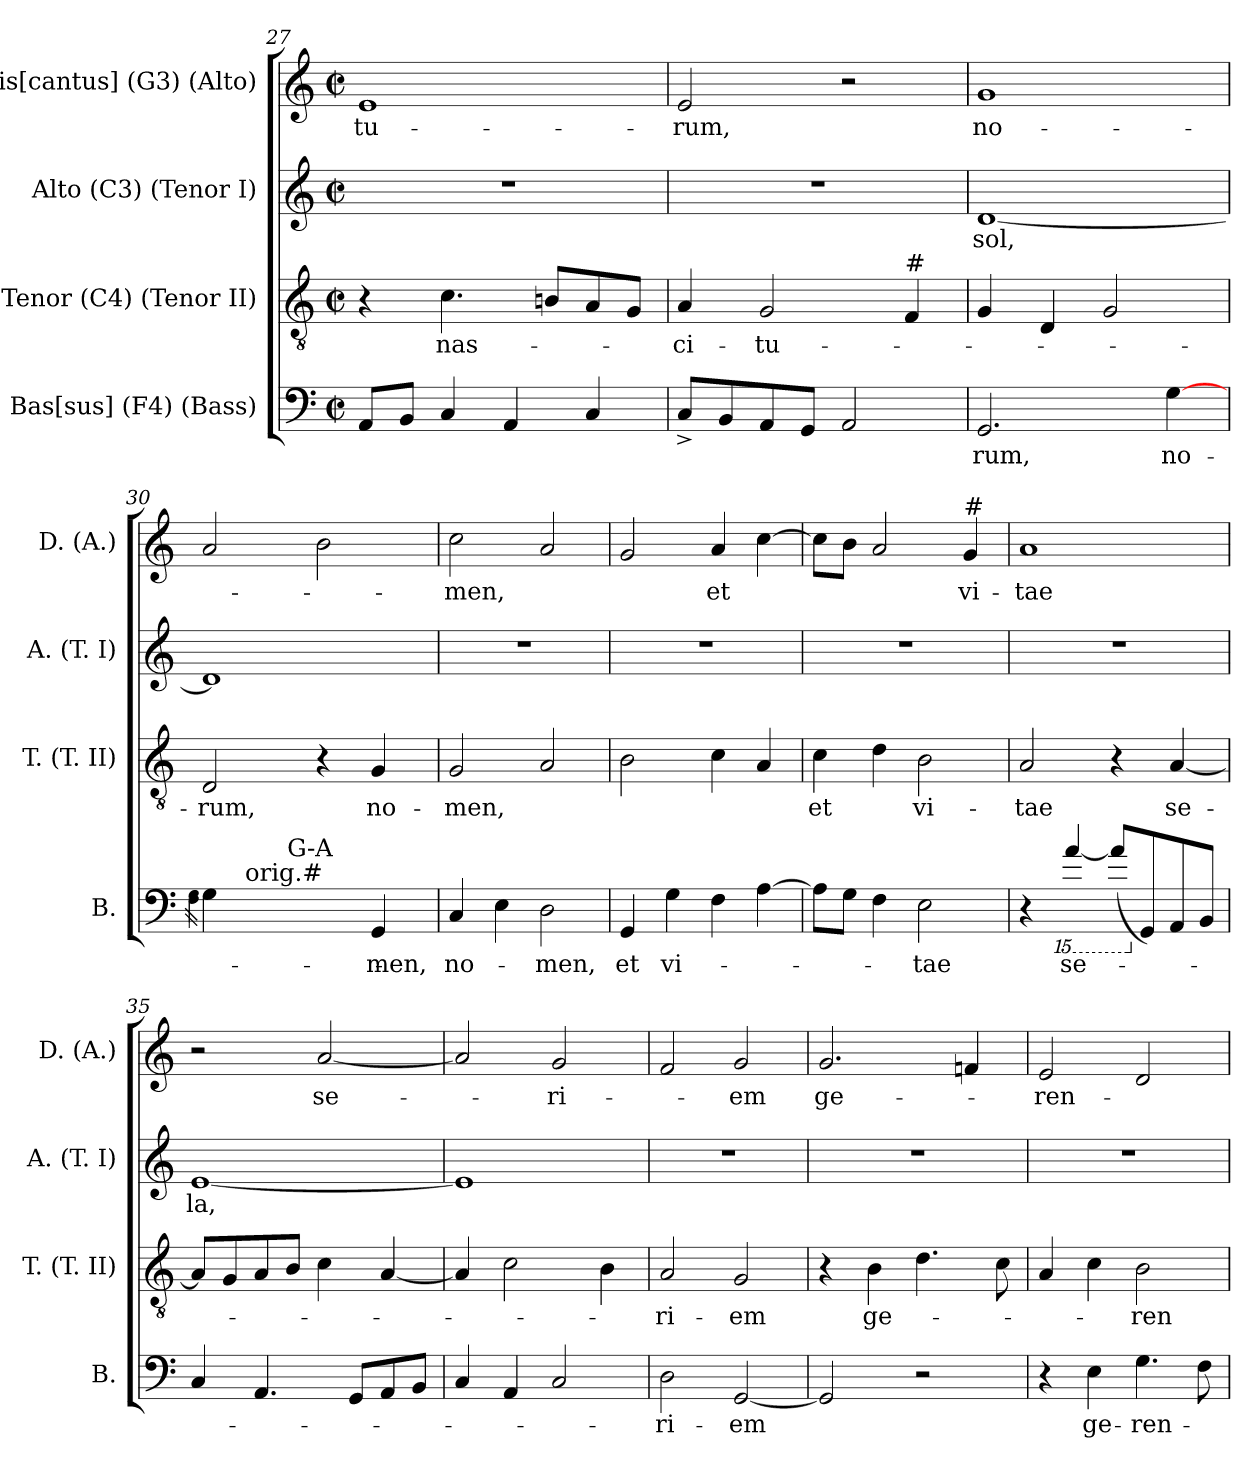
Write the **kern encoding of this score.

**kern	**text	**kern	**text	**kern	**text	**kern	**text
*part4	*part4	*part3	*part3	*part2	*part2	*part1	*part1
*staff4	*staff4	*staff3	*staff3	*staff2	*staff2	*staff1	*staff1
*I"Bas[sus] (F4) (Bass)	*	*I"Tenor (C4) (Tenor II)	*	*I"Alto (C3) (Tenor I)	*	*I"Dis[cantus] (G3) (Alto)	*
*I'B.	*	*I'T. (T. II)	*	*I'A. (T. I)	*	*I'D. (A.)	*
!!LO:LB:g=z
*clefF4	*	*clefGv2	*	*clefG2	*	*clefG2	*
*k[]	*	*k[]	*	*k[]	*	*k[]	*
*C:	*	*C:	*	*C:	*	*C:	*
*M2/2	*	*M2/2	*	*M2/2	*	*M2/2	*
*met(c|)	*	*met(c|)	*	*met(c|)	*	*met(c|)	*
=27	=27	=27	=27	=27	=27	=27	=27
!	!	!	!	!	!	!	!LO:LY:b
8AA/L	.	4r	.	1r	.	1e	-tu-
8BB/J	.	.	.	.	.	.	.
!	!	!	!LO:LY:b	!	!	!	!
4C/	.	4.c\	nas-	.	.	.	.
4AA/	.	.	.	.	.	.	.
.	.	8Bn/L	.	.	.	.	.
4C/	.	8A/	.	.	.	.	.
.	.	8G/J	.	.	.	.	.
=28	=28	=28	=28	=28	=28	=28	=28
!	!	!	!LO:LY:b	!	!	!	!LO:LY:b
8C^</L	.	4A/	-ci-	1r	.	2e/	-rum,
8BB/	.	.	.	.	.	.	.
!	!	!	!LO:LY:b	!	!	!	!
8AA/	.	2G/	-tu-	.	.	.	.
8GG/J	.	.	.	.	.	.	.
2AA/	.	.	.	.	.	2r	.
!	!	!LO:TX:a:t=#	!	!	!	!	!
.	.	4F/	.	.	.	.	.
=29	=29	=29	=29	=29	=29	=29	=29
!	!LO:LY:b	!	!	!	!LO:LY:b	!	!LO:LY:b
2.GG/	-rum,	4G/	.	[<1d	sol,	1g	no-
.	.	4D/	.	.	.	.	.
.	.	2G/	.	.	.	.	.
!	!LO:LY:b	!	!	!	!	!	!
[>4G\	no-	.	.	.	.	.	.
=30	=30	=30	=30	=30	=30	=30	=30
*^	*	*	*	*	*	*	*
*	*^	*	*	*	*	*	*	*
*	*	*^	*	*	*	*	*	*	*
.	.	4qF\	4qG\	.	.	.	.	.	.	.
!	!	!	!	!	!	!LO:LY:b	!	!	!	!
8..ryy	4G\	4.ryy	2.ryy	.	2D/	-rum,	1d]	.	2a/	.
!LO:TX:a:t=orig.#	!	!	!	!	!	!	!	!	!	!
2ryy	.	.	.	.	.	.	.	.	.	.
.	2.ryy	.	.	.	.	.	.	.	.	.
!	!	!LO:TX:a:t=G-A	!	!	!	!	!	!	!	!
.	.	2ryy	.	.	.	.	.	.	.	.
.	.	.	.	.	4r	.	.	.	2b\	.
4ryy	.	.	.	.	.	.	.	.	.	.
!	!	!	!	!LO:LY:b	!	!LO:LY:b	!	!	!	!
.	.	.	4GG/	-men,	4G/	no-	.	.	.	.
.	.	8ryy	.	.	.	.	.	.	.	.
32ryy	.	.	.	.	.	.	.	.	.	.
*v	*v	*v	*v	*	*	*	*	*	*	*
=31	=31	=31	=31	=31	=31	=31	=31
!	!LO:LY:b	!	!LO:LY:b	!	!	!	!LO:LY:b
4C/	no-	2G/	-men,	1r	.	2cc\	-men,
4E\	.	.	.	.	.	.	.
!	!LO:LY:b	!	!	!	!	!	!
2D\	-men,	2A/	.	.	.	2a/	.
=32	=32	=32	=32	=32	=32	=32	=32
!	!LO:LY:b	!	!	!	!	!	!
4GG/	et	2B\	.	1r	.	2g/	.
!	!LO:LY:b	!	!	!	!	!	!
4G\	vi-	.	.	.	.	.	.
!	!	!	!	!	!	!	!LO:LY:b
4F\	.	4c\	.	.	.	4a/	et
[>4A\	.	4A/	.	.	.	[>4cc\	.
=33	=33	=33	=33	=33	=33	=33	=33
!	!	!	!LO:LY:b	!	!	!	!
8A\L]	.	4c\	et	1r	.	8cc\L]	.
8G\J	.	.	.	.	.	8b\J	.
4F\	.	4d\	.	.	.	2a/	.
!	!LO:LY:b	!	!LO:LY:b	!	!	!	!
2E\	-tae	2B\	vi-	.	.	.	.
!	!	!	!	!	!	!LO:TX:a:t=#	!
!	!	!	!	!	!	!	!LO:LY:b
.	.	.	.	.	.	4g/	vi-
!!LO:PB:g=z
=34	=34	=34	=34	=34	=34	=34	=34
!	!	!	!LO:LY:b	!	!	!	!LO:LY:b
4r	.	2A/	-tae	1r	.	1a	-tae
*15ba	*	*	*	*	*	*	*
!	!LO:LY:b	!	!	!	!	!	!
[<4AA/	se-	.	.	.	.	.	.
(<8AA/L]	.	4r	.	.	.	.	.
*X15ba	*	*	*	*	*	*	*
8GG/)	.	.	.	.	.	.	.
!	!	!	!LO:LY:b	!	!	!	!
8AA/	.	[<4A/	se-	.	.	.	.
8BB/J	.	.	.	.	.	.	.
=35	=35	=35	=35	=35	=35	=35	=35
!	!	!	!	!	!LO:LY:b	!	!
4C/	.	8A/L]	.	[<1e	la,	2r	.
.	.	8G/	.	.	.	.	.
4.AA/	.	8A/	.	.	.	.	.
.	.	8B/J	.	.	.	.	.
!	!	!	!	!	!	!	!LO:LY:b
.	.	4c\	.	.	.	[<2a/	se-
8GG/L	.	.	.	.	.	.	.
8AA/	.	[<4A/	.	.	.	.	.
8BB/J	.	.	.	.	.	.	.
=36	=36	=36	=36	=36	=36	=36	=36
4C/	.	4A/]	.	1e]	.	2a/]	.
4AA/	.	2c\	.	.	.	.	.
!	!	!	!	!	!	!	!LO:LY:b
2C/	.	.	.	.	.	2g/	-ri-
.	.	4B\	.	.	.	.	.
=37	=37	=37	=37	=37	=37	=37	=37
!	!LO:LY:b	!	!LO:LY:b	!	!	!	!
2D\	-ri-	2A/	-ri-	1r	.	2f/	.
!	!LO:LY:b	!	!LO:LY:b	!	!	!	!LO:LY:b
[<2GG/	-em	2G/	-em	.	.	2g/	-em
=38	=38	=38	=38	=38	=38	=38	=38
!	!	!	!	!	!	!	!LO:LY:b
2GG/]	.	4r	.	1r	.	2.g/	ge-
!	!	!	!LO:LY:b	!	!	!	!
.	.	4B\	ge-	.	.	.	.
2r	.	4.d\	.	.	.	.	.
.	.	.	.	.	.	4fn/	.
.	.	8c\	.	.	.	.	.
=39	=39	=39	=39	=39	=39	=39	=39
!	!	!	!	!	!	!	!LO:LY:b
4r	.	4A/	.	1r	.	2e/	-ren-
!	!LO:LY:b	!	!	!	!	!	!
4E\	ge-	4c\	.	.	.	.	.
!	!LO:LY:b	!	!LO:LY:b	!	!	!	!
4.G\	-ren-	2B\	-ren-	.	.	2d/	.
8F\	.	.	.	.	.	.	.
=	=	=	=	=	=	=	=
*-	*-	*-	*-	*-	*-	*-	*-
